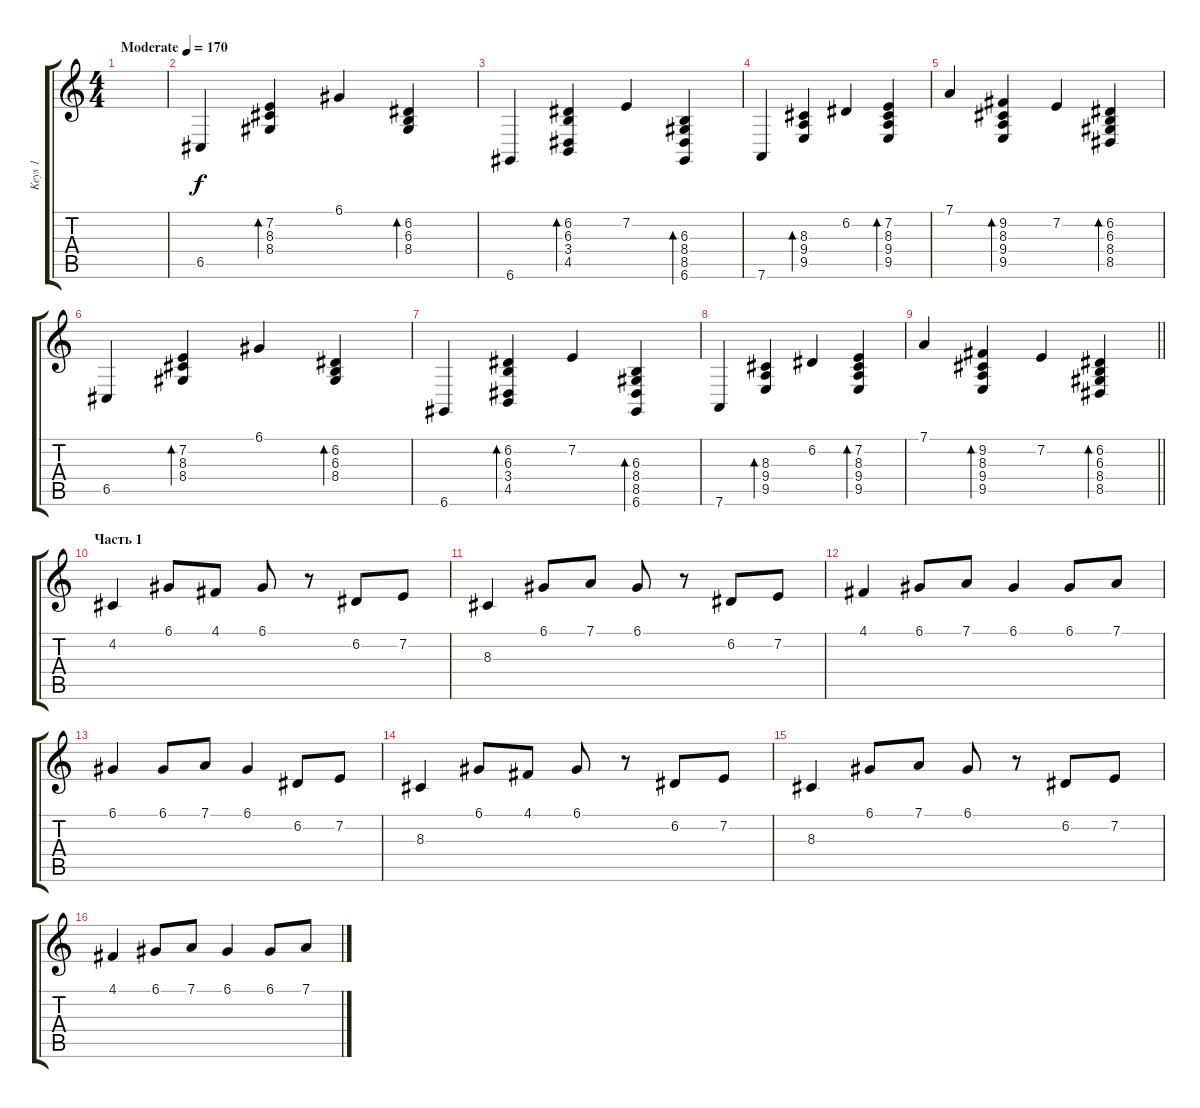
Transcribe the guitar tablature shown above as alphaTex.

\track ("Keys 1" "Keys 1") {instrument pizzicatostrings}
\staff {score tabs}
\tuning (D4 A3 F3 C3 G2 D2) {hide}
\ts (4 4)
\tempo (170 "Moderate")
\clef g2
\ks c
|
6.5.4 (7.2 8.3 8.4).4{bd 60} 6.1.4 (6.2 6.3 8.4).4{bd 60} |
6.6.4 (6.2 6.3 3.4 4.5).4{bd 60} 7.2.4 (6.3 8.4 8.5 6.6).4{bd 60} |
7.6.4 (8.3 9.4 9.5).4{bd 60} 6.2.4 (7.2 8.3 9.4 9.5).4{bd 60} |
7.1.4 (9.2 8.3 9.4 9.5).4{bd 60} 7.2.4 (6.2 6.3 8.4 8.5).4{bd 60} |
6.5.4 (7.2 8.3 8.4).4{bd 60} 6.1.4 (6.2 6.3 8.4).4{bd 60} |
6.6.4 (6.2 6.3 3.4 4.5).4{bd 60} 7.2.4 (6.3 8.4 8.5 6.6).4{bd 60} |
7.6.4 (8.3 9.4 9.5).4{bd 60} 6.2.4 (7.2 8.3 9.4 9.5).4{bd 60} |
\barLineRight lightlight
7.1.4 (9.2 8.3 9.4 9.5).4{bd 60} 7.2.4 (6.2 6.3 8.4 8.5).4{bd 60} |
\section ("" "Часть 1")
4.2.4 6.1.8 4.1.8 6.1.8 r.8 6.2.8 7.2.8 |
8.3.4 6.1.8 7.1.8 6.1.8 r.8 6.2.8 7.2.8 |
4.1.4 6.1.8 7.1.8 6.1.4 6.1.8 7.1.8 |
6.1.4 6.1.8 7.1.8 6.1.4 6.2.8 7.2.8 |
8.3.4 6.1.8 4.1.8 6.1.8 r.8 6.2.8 7.2.8 |
8.3.4 6.1.8 7.1.8 6.1.8 r.8 6.2.8 7.2.8 |
4.1.4 6.1.8 7.1.8 6.1.4 6.1.8 7.1.8
